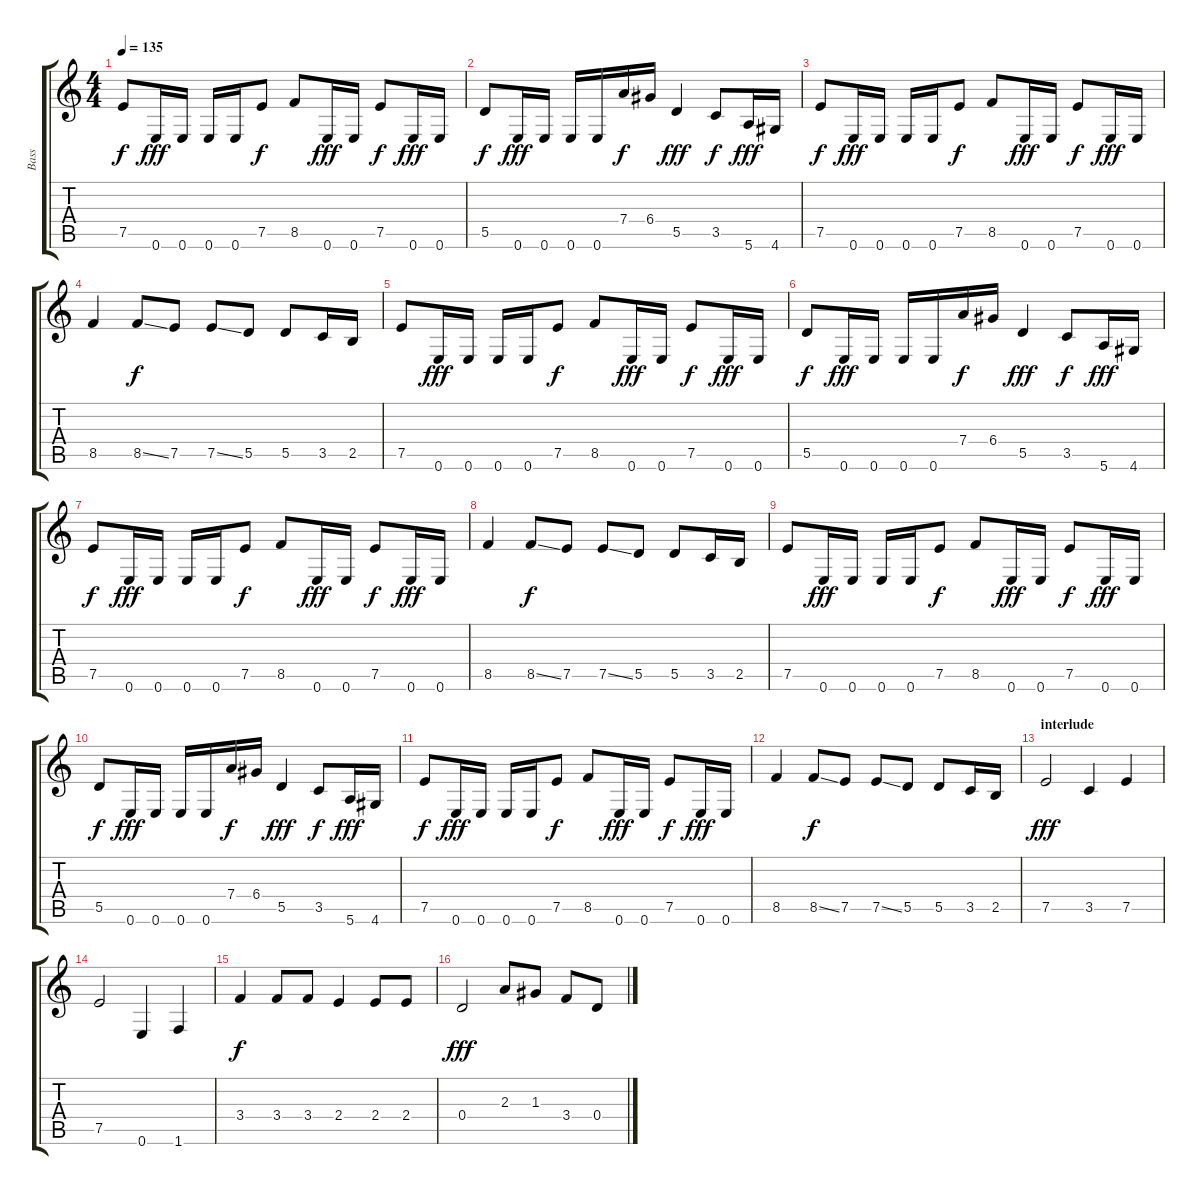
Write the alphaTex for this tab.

\track ("Bass" "Bass") {instrument electricbassfinger}
\staff {score tabs}
\tuning (E4 B3 G3 D3 A2 E2) {hide}
\ts (4 4)
\tempo 135
\clef g2
\ks c
7.5.8{dy f} 0.6.16{dy fff} 0.6.16 0.6.16 0.6.16 7.5.8{dy f} 8.5.8 0.6.16{dy fff} 0.6.16 7.5.8{dy f} 0.6.16{dy fff} 0.6.16 |
5.5.8{dy f} 0.6.16{dy fff} 0.6.16 0.6.16 0.6.16 7.4.16{dy f} 6.4.16 5.5.4{dy fff} 3.5.8{dy f} 5.6.16{dy fff} 4.6.16 |
7.5.8{dy f} 0.6.16{dy fff} 0.6.16 0.6.16 0.6.16 7.5.8{dy f} 8.5.8 0.6.16{dy fff} 0.6.16 7.5.8{dy f} 0.6.16{dy fff} 0.6.16 |
8.5.4 8.5{ss}.8{dy f} 7.5.8 7.5{ss}.8 5.5.8 5.5.8 3.5.16 2.5.16 |
7.5.8 0.6.16{dy fff} 0.6.16 0.6.16 0.6.16 7.5.8{dy f} 8.5.8 0.6.16{dy fff} 0.6.16 7.5.8{dy f} 0.6.16{dy fff} 0.6.16 |
5.5.8{dy f} 0.6.16{dy fff} 0.6.16 0.6.16 0.6.16 7.4.16{dy f} 6.4.16 5.5.4{dy fff} 3.5.8{dy f} 5.6.16{dy fff} 4.6.16 |
7.5.8{dy f} 0.6.16{dy fff} 0.6.16 0.6.16 0.6.16 7.5.8{dy f} 8.5.8 0.6.16{dy fff} 0.6.16 7.5.8{dy f} 0.6.16{dy fff} 0.6.16 |
8.5.4 8.5{ss}.8{dy f} 7.5.8 7.5{ss}.8 5.5.8 5.5.8 3.5.16 2.5.16 |
7.5.8 0.6.16{dy fff} 0.6.16 0.6.16 0.6.16 7.5.8{dy f} 8.5.8 0.6.16{dy fff} 0.6.16 7.5.8{dy f} 0.6.16{dy fff} 0.6.16 |
5.5.8{dy f} 0.6.16{dy fff} 0.6.16 0.6.16 0.6.16 7.4.16{dy f} 6.4.16 5.5.4{dy fff} 3.5.8{dy f} 5.6.16{dy fff} 4.6.16 |
7.5.8{dy f} 0.6.16{dy fff} 0.6.16 0.6.16 0.6.16 7.5.8{dy f} 8.5.8 0.6.16{dy fff} 0.6.16 7.5.8{dy f} 0.6.16{dy fff} 0.6.16 |
8.5.4 8.5{ss}.8{dy f} 7.5.8 7.5{ss}.8 5.5.8 5.5.8 3.5.16 2.5.16 |
\section ("" "interlude")
7.5.2{dy fff} 3.5.4 7.5.4 |
7.5.2 0.6.4 1.6.4 |
3.4.4{dy f} 3.4.8 3.4.8 2.4.4 2.4.8 2.4.8 |
0.4.2{dy fff} 2.3.8 1.3.8 3.4.8 0.4.8
